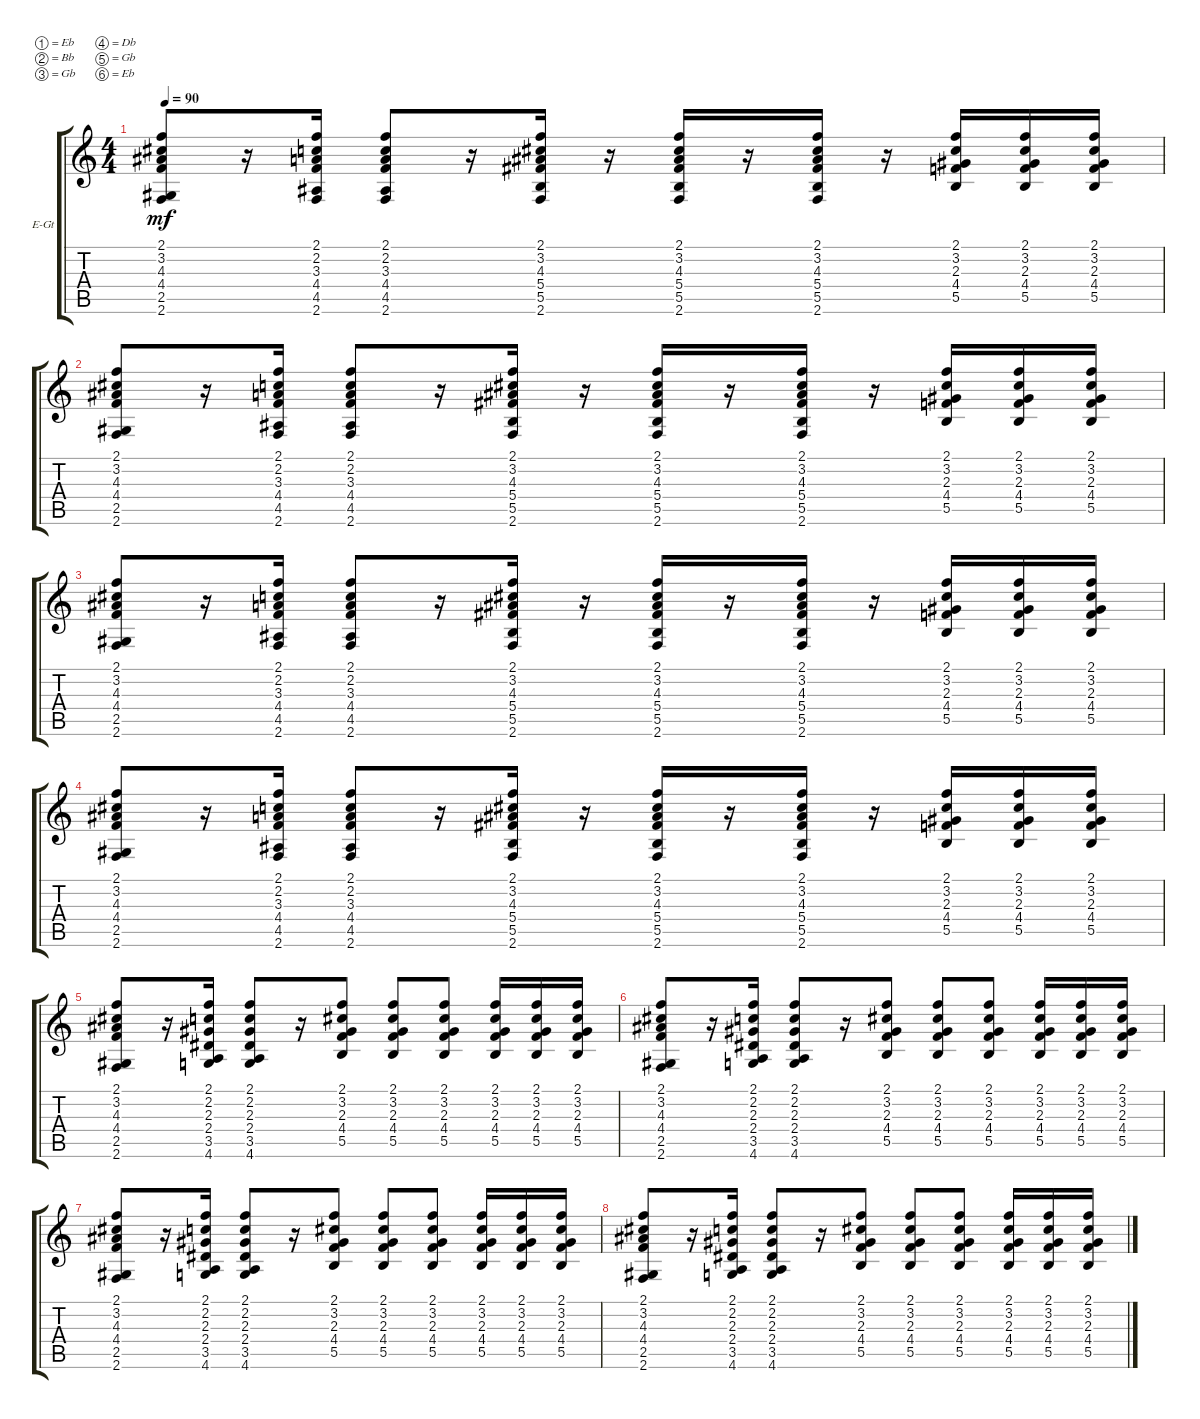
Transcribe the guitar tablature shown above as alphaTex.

\defaultSystemsLayout 4
\bracketExtendMode groupsimilarinstruments
\firstSystemTrackNameOrientation horizontal
\otherSystemsTrackNameOrientation horizontal
\track ("Electric Guitar" "E-Gt") {instrument electricguitarclean}
\staff {score tabs}
\tuning (Eb4 Bb3 Gb3 Db3 Gb2 Eb2)
\ts (4 4)
\tempo 90
\clef g2
\ks c
(3.2 4.3 4.4 2.6 2.5 2.1).8{dy mf} r.16 (4.5 4.4 3.3 2.2 2.1 2.6).16 (4.5 4.4 3.3 2.1 2.2 2.6).8 r.16 (3.2 4.3 5.4 5.5 2.6 2.1).16 r.16 (3.2 4.3 5.4 5.5 2.6 2.1).16 r.16 (3.2 4.3 5.4 5.5 2.6 2.1).16 r.16 (2.1 3.2 2.3 4.4 5.5).16 (2.1 3.2 2.3 4.4 5.5).16 (2.1 3.2 2.3 4.4 5.5).16 |
(3.2 4.3 4.4 2.6 2.5 2.1).8 r.16 (4.5 4.4 3.3 2.2 2.1 2.6).16 (4.5 4.4 3.3 2.1 2.2 2.6).8 r.16 (3.2 4.3 5.4 5.5 2.6 2.1).16 r.16 (3.2 4.3 5.4 5.5 2.6 2.1).16 r.16 (3.2 4.3 5.4 5.5 2.6 2.1).16 r.16 (2.1 3.2 2.3 4.4 5.5).16 (2.1 3.2 2.3 4.4 5.5).16 (2.1 3.2 2.3 4.4 5.5).16 |
(3.2 4.3 4.4 2.6 2.5 2.1).8 r.16 (4.5 4.4 3.3 2.2 2.1 2.6).16 (4.5 4.4 3.3 2.1 2.2 2.6).8 r.16 (3.2 4.3 5.4 5.5 2.6 2.1).16 r.16 (3.2 4.3 5.4 5.5 2.6 2.1).16 r.16 (3.2 4.3 5.4 5.5 2.6 2.1).16 r.16 (2.1 3.2 2.3 4.4 5.5).16 (2.1 3.2 2.3 4.4 5.5).16 (2.1 3.2 2.3 4.4 5.5).16 |
(3.2 4.3 4.4 2.6 2.5 2.1).8 r.16 (4.5 4.4 3.3 2.2 2.1 2.6).16 (4.5 4.4 3.3 2.1 2.2 2.6).8 r.16 (3.2 4.3 5.4 5.5 2.6 2.1).16 r.16 (3.2 4.3 5.4 5.5 2.6 2.1).16 r.16 (3.2 4.3 5.4 5.5 2.6 2.1).16 r.16 (2.1 3.2 2.3 4.4 5.5).16 (2.1 3.2 2.3 4.4 5.5).16 (2.1 3.2 2.3 4.4 5.5).16 |
(3.2 4.3 4.4 2.6 2.5 2.1).8 r.16 (3.5 2.4 2.3 2.2 2.1 4.6).16 (3.5 2.4 2.3 2.2 2.1 4.6).8 r.16 (2.1 3.2 2.3 4.4 5.5).8 (2.1 3.2 2.3 4.4 5.5).8 (2.1 3.2 2.3 4.4 5.5).8 (2.1 3.2 2.3 4.4 5.5).16 (2.1 3.2 2.3 4.4 5.5).16 (2.1 3.2 2.3 4.4 5.5).16 |
(3.2 4.3 4.4 2.6 2.5 2.1).8 r.16 (3.5 2.4 2.3 2.2 2.1 4.6).16 (3.5 2.4 2.3 2.2 2.1 4.6).8 r.16 (2.1 3.2 2.3 4.4 5.5).8 (2.1 3.2 2.3 4.4 5.5).8 (2.1 3.2 2.3 4.4 5.5).8 (2.1 3.2 2.3 4.4 5.5).16 (2.1 3.2 2.3 4.4 5.5).16 (2.1 3.2 2.3 4.4 5.5).16 |
(3.2 4.3 4.4 2.6 2.5 2.1).8 r.16 (3.5 2.4 2.3 2.2 2.1 4.6).16 (3.5 2.4 2.3 2.2 2.1 4.6).8 r.16 (2.1 3.2 2.3 4.4 5.5).8 (2.1 3.2 2.3 4.4 5.5).8 (2.1 3.2 2.3 4.4 5.5).8 (2.1 3.2 2.3 4.4 5.5).16 (2.1 3.2 2.3 4.4 5.5).16 (2.1 3.2 2.3 4.4 5.5).16 |
(3.2 4.3 4.4 2.6 2.5 2.1).8 r.16 (3.5 2.4 2.3 2.2 2.1 4.6).16 (3.5 2.4 2.3 2.2 2.1 4.6).8 r.16 (2.1 3.2 2.3 4.4 5.5).8 (2.1 3.2 2.3 4.4 5.5).8 (2.1 3.2 2.3 4.4 5.5).8 (2.1 3.2 2.3 4.4 5.5).16 (2.1 3.2 2.3 4.4 5.5).16 (2.1 3.2 2.3 4.4 5.5).16
